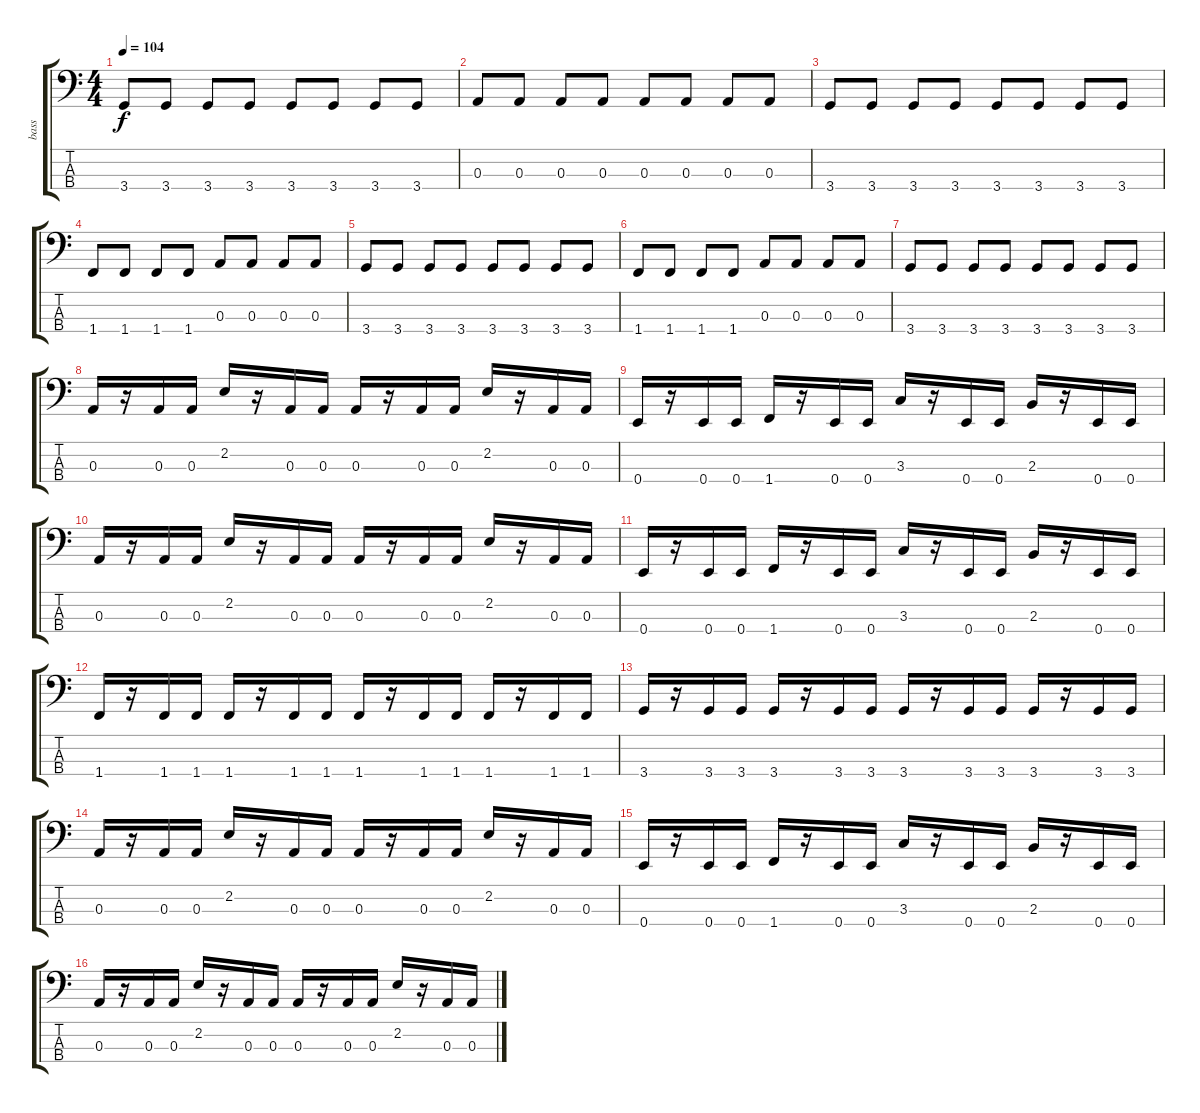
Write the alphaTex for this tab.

\track ("bass" "bass") {instrument electricbassfinger}
\staff {score tabs}
\tuning (G2 D2 A1 E1) {hide}
\ts (4 4)
\tempo 104
\clef f4
\ks c
3.4.8{dy f} 3.4.8 3.4.8 3.4.8 3.4.8 3.4.8 3.4.8 3.4.8 |
0.3.8 0.3.8 0.3.8 0.3.8 0.3.8 0.3.8 0.3.8 0.3.8 |
3.4.8 3.4.8 3.4.8 3.4.8 3.4.8 3.4.8 3.4.8 3.4.8 |
1.4.8 1.4.8 1.4.8 1.4.8 0.3.8 0.3.8 0.3.8 0.3.8 |
3.4.8 3.4.8 3.4.8 3.4.8 3.4.8 3.4.8 3.4.8 3.4.8 |
1.4.8 1.4.8 1.4.8 1.4.8 0.3.8 0.3.8 0.3.8 0.3.8 |
3.4.8 3.4.8 3.4.8 3.4.8 3.4.8 3.4.8 3.4.8 3.4.8 |
0.3.16 r.16 0.3.16 0.3.16 2.2.16 r.16 0.3.16 0.3.16 0.3.16 r.16 0.3.16 0.3.16 2.2.16 r.16 0.3.16 0.3.16 |
0.4.16 r.16 0.4.16 0.4.16 1.4.16 r.16 0.4.16 0.4.16 3.3.16 r.16 0.4.16 0.4.16 2.3.16 r.16 0.4.16 0.4.16 |
0.3.16 r.16 0.3.16 0.3.16 2.2.16 r.16 0.3.16 0.3.16 0.3.16 r.16 0.3.16 0.3.16 2.2.16 r.16 0.3.16 0.3.16 |
0.4.16 r.16 0.4.16 0.4.16 1.4.16 r.16 0.4.16 0.4.16 3.3.16 r.16 0.4.16 0.4.16 2.3.16 r.16 0.4.16 0.4.16 |
1.4.16 r.16 1.4.16 1.4.16 1.4.16 r.16 1.4.16 1.4.16 1.4.16 r.16 1.4.16 1.4.16 1.4.16 r.16 1.4.16 1.4.16 |
3.4.16 r.16 3.4.16 3.4.16 3.4.16 r.16 3.4.16 3.4.16 3.4.16 r.16 3.4.16 3.4.16 3.4.16 r.16 3.4.16 3.4.16 |
0.3.16 r.16 0.3.16 0.3.16 2.2.16 r.16 0.3.16 0.3.16 0.3.16 r.16 0.3.16 0.3.16 2.2.16 r.16 0.3.16 0.3.16 |
0.4.16 r.16 0.4.16 0.4.16 1.4.16 r.16 0.4.16 0.4.16 3.3.16 r.16 0.4.16 0.4.16 2.3.16 r.16 0.4.16 0.4.16 |
0.3.16 r.16 0.3.16 0.3.16 2.2.16 r.16 0.3.16 0.3.16 0.3.16 r.16 0.3.16 0.3.16 2.2.16 r.16 0.3.16 0.3.16
